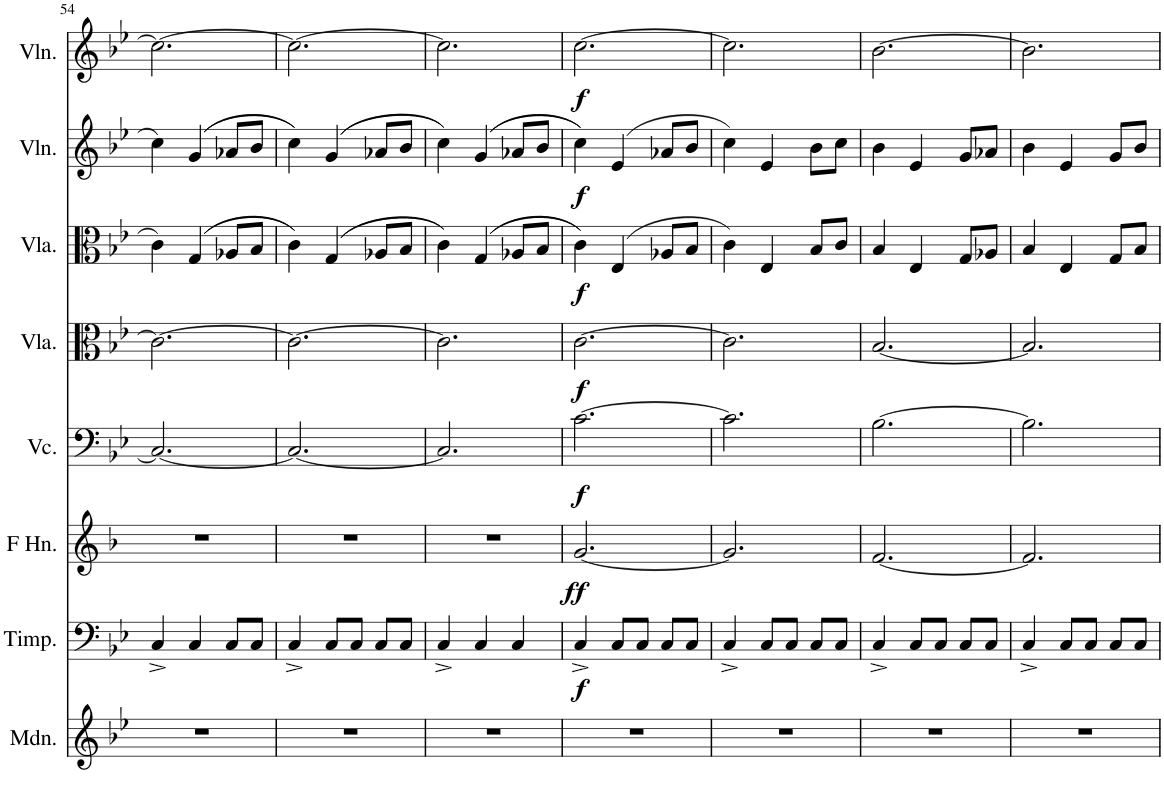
**kern	**kern	**dynam	**kern	**dynam	**kern	**dynam	**kern	**dynam	**kern	**dynam	**kern	**dynam	**kern	**dynam
*part8	*part7	*part7	*part6	*part6	*part5	*part5	*part4	*part4	*part3	*part3	*part2	*part2	*part1	*part1
*staff8	*staff7	*staff7	*staff6	*staff6	*staff5	*staff5	*staff4	*staff4	*staff3	*staff3	*staff2	*staff2	*staff1	*staff1
*I"Mandolin	*I"Timpani	*	*I"Horn in F	*	*I"Violoncello	*	*I"Viola	*	*I"Viola	*	*I"Violin	*	*I"Violin	*
*I'Mdn.	*I'Timp.	*	*	*	*I'Vc.	*	*I'Vla.	*	*I'Vla.	*	*I'Vln.	*	*I'Vln.	*
!!LO:PB:g=z
*clefG2	*clefF4	*	*clefG2	*	*clefF4	*	*clefC3	*	*clefC3	*	*clefG2	*	*clefG2	*
*	*	*	*Trd4c7	*	*	*	*	*	*	*	*	*	*	*
*k[b-e-]	*k[b-e-]	*	*k[b-]	*	*k[b-e-]	*	*k[b-e-]	*	*k[b-e-]	*	*k[b-e-]	*	*k[b-e-]	*
*M3/4	*M3/4	*	*M3/4	*	*M3/4	*	*M3/4	*	*M3/4	*	*M3/4	*	*M3/4	*
=54	=54	=54	=54	=54	=54	=54	=54	=54	=54	=54	=54	=54	=54	=54
2.r	4C^/	.	2.r	.	2.C/_	.	2.c\_	.	4c\	.	4cc\	.	2.cc\_	.
.	4C/	.	.	.	.	.	.	.	((4G/	.	((4g/	.	.	.
.	8C/L	.	.	.	.	.	.	.	8A-X/L	.	8a-X/L	.	.	.
.	8C/J	.	.	.	.	.	.	.	8B-/J	.	8b-/J	.	.	.
=55	=55	=55	=55	=55	=55	=55	=55	=55	=55	=55	=55	=55	=55	=55
2.r	4C^/	.	2.r	.	2.C/_	.	2.c\_	.	4c\))	.	4cc\))	.	2.cc\_	.
.	8C/L	.	.	.	.	.	.	.	((4G/	.	((4g/	.	.	.
.	8C/J	.	.	.	.	.	.	.	.	.	.	.	.	.
.	8C/L	.	.	.	.	.	.	.	8A-X/L	.	8a-X/L	.	.	.
.	8C/J	.	.	.	.	.	.	.	8B-/J	.	8b-/J	.	.	.
=56	=56	=56	=56	=56	=56	=56	=56	=56	=56	=56	=56	=56	=56	=56
2.r	4C^/	.	2.r	.	2.C/]	.	2.c\]	.	4c\))	.	4cc\))	.	2.cc\]	.
.	4C/	.	.	.	.	.	.	.	((4G/	.	((4g/	.	.	.
.	4C/	.	.	.	.	.	.	.	8A-X/L	.	8a-X/L	.	.	.
.	.	.	.	.	.	.	.	.	8B-/J	.	8b-/J	.	.	.
=57	=57	=57	=57	=57	=57	=57	=57	=57	=57	=57	=57	=57	=57	=57
!	!	!LO:DY:b	!	!LO:DY:b	!	!LO:DY:b	!	!LO:DY:b	!	!LO:DY:b	!	!LO:DY:b	!	!LO:DY:b
2.r	4C^/	f	[2.g/	ff	[2.c\	f	[2.c\	f	4c\))	f	4cc\))	f	[2.cc\	f
.	8C/L	.	.	.	.	.	.	.	(4E-/	.	(4e-/	.	.	.
.	8C/J	.	.	.	.	.	.	.	.	.	.	.	.	.
.	8C/L	.	.	.	.	.	.	.	8A-X/L	.	8a-X/L	.	.	.
.	8C/J	.	.	.	.	.	.	.	8B-/J	.	8b-/J	.	.	.
=58	=58	=58	=58	=58	=58	=58	=58	=58	=58	=58	=58	=58	=58	=58
2.r	4C^/	.	2.g/]	.	2.c\]	.	2.c\]	.	4c\)	.	4cc\)	.	2.cc\]	.
.	8C/L	.	.	.	.	.	.	.	4E-/	.	4e-/	.	.	.
.	8C/J	.	.	.	.	.	.	.	.	.	.	.	.	.
.	8C/L	.	.	.	.	.	.	.	8B-/L	.	8b-\L	.	.	.
.	8C/J	.	.	.	.	.	.	.	8c/J	.	8cc\J	.	.	.
=59	=59	=59	=59	=59	=59	=59	=59	=59	=59	=59	=59	=59	=59	=59
2.r	4C^/	.	[2.f/	.	[2.B-\	.	[2.B-/	.	4B-/	.	4b-\	.	[2.b-\	.
.	8C/L	.	.	.	.	.	.	.	4E-/	.	4e-/	.	.	.
.	8C/J	.	.	.	.	.	.	.	.	.	.	.	.	.
.	8C/L	.	.	.	.	.	.	.	8G/L	.	8g/L	.	.	.
.	8C/J	.	.	.	.	.	.	.	8A-X/J	.	8a-X/J	.	.	.
=60	=60	=60	=60	=60	=60	=60	=60	=60	=60	=60	=60	=60	=60	=60
2.r	4C^/	.	2.f/]	.	2.B-\]	.	2.B-/]	.	4B-/	.	4b-\	.	2.b-\]	.
.	8C/L	.	.	.	.	.	.	.	4E-/	.	4e-/	.	.	.
.	8C/J	.	.	.	.	.	.	.	.	.	.	.	.	.
.	8C/L	.	.	.	.	.	.	.	8G/L	.	8g/L	.	.	.
.	8C/J	.	.	.	.	.	.	.	8B-/J	.	8b-/J	.	.	.
=	=	=	=	=	=	=	=	=	=	=	=	=	=	=
*-	*-	*-	*-	*-	*-	*-	*-	*-	*-	*-	*-	*-	*-	*-
